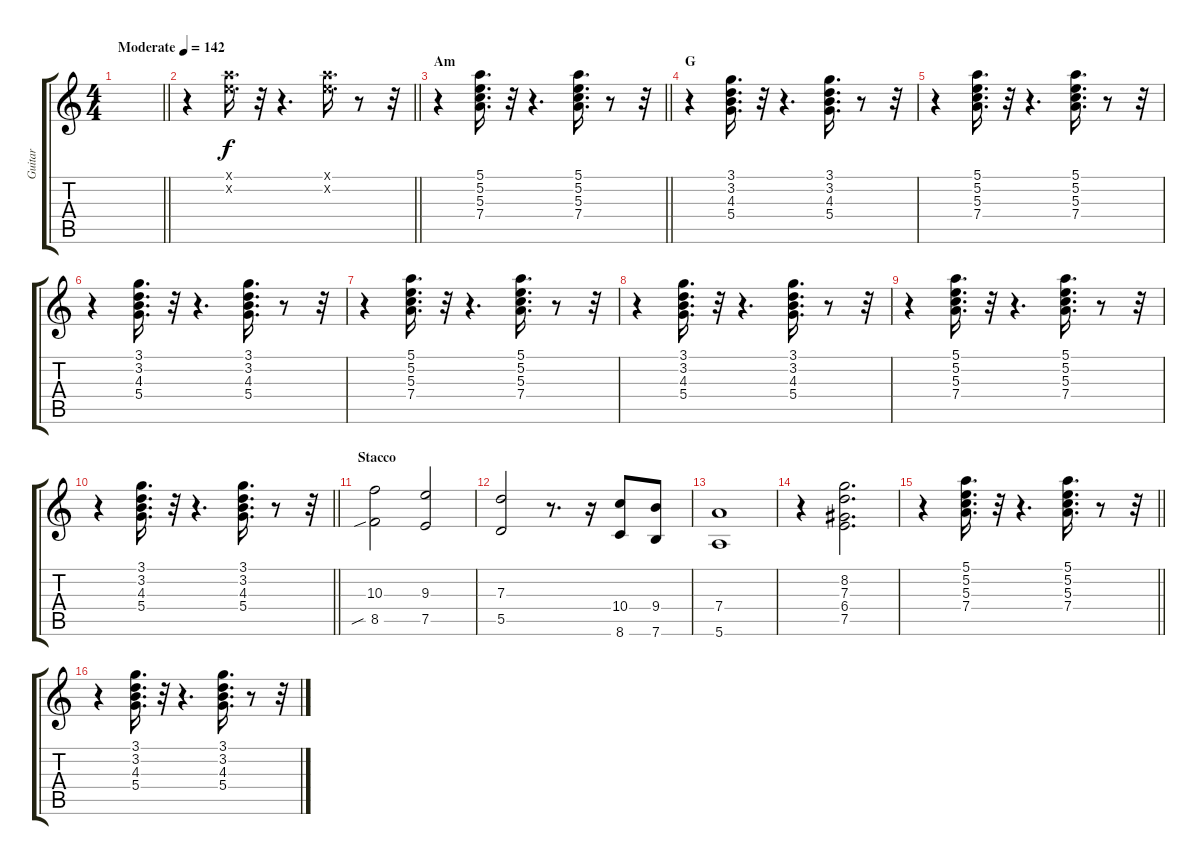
\track ("Guitar" "Guitar") {instrument acousticguitarsteel}
\staff {score tabs}
\tuning (E4 B3 G3 D3 A2 E2) {hide}
\ts (4 4)
\tempo (142 "Moderate")
\clef g2
\barLineRight lightlight
\ks c
|
\barLineRight lightlight
r.4 (5.1{x} 5.2{x}).16{d} r.32 r.4{d} (5.1{x} 5.2{x}).16{d} r.8 r.32 |
\section ("" "Am")
\barLineRight lightlight
r.4 (5.1 5.2 5.3 7.4).16{d} r.32 r.4{d} (5.1 5.2 5.3 7.4).16{d} r.8 r.32 |
\section ("" "G")
r.4 (3.1 3.2 4.3 5.4).16{d} r.32 r.4{d} (3.1 3.2 4.3 5.4).16{d} r.8 r.32 |
r.4 (5.1 5.2 5.3 7.4).16{d} r.32 r.4{d} (5.1 5.2 5.3 7.4).16{d} r.8 r.32 |
r.4 (3.1 3.2 4.3 5.4).16{d} r.32 r.4{d} (3.1 3.2 4.3 5.4).16{d} r.8 r.32 |
r.4 (5.1 5.2 5.3 7.4).16{d} r.32 r.4{d} (5.1 5.2 5.3 7.4).16{d} r.8 r.32 |
r.4 (3.1 3.2 4.3 5.4).16{d} r.32 r.4{d} (3.1 3.2 4.3 5.4).16{d} r.8 r.32 |
r.4 (5.1 5.2 5.3 7.4).16{d} r.32 r.4{d} (5.1 5.2 5.3 7.4).16{d} r.8 r.32 |
\barLineRight lightlight
r.4 (3.1 3.2 4.3 5.4).16{d} r.32 r.4{d} (3.1 3.2 4.3 5.4).16{d} r.8 r.32 |
\section ("" "Stacco")
(10.3 8.5{sib}).2 (9.3 7.5).2 |
(7.3 5.5).2 r.8{d} r.16 (10.4 8.6).8 (9.4 7.6).8 |
(7.4 5.6).1 |
r.4 (8.2 7.3 6.4 7.5).2{d} |
\barLineRight lightlight
r.4 (5.1 5.2 5.3 7.4).16{d} r.32 r.4{d} (5.1 5.2 5.3 7.4).16{d} r.8 r.32 |
r.4 (3.1 3.2 4.3 5.4).16{d} r.32 r.4{d} (3.1 3.2 4.3 5.4).16{d} r.8 r.32
